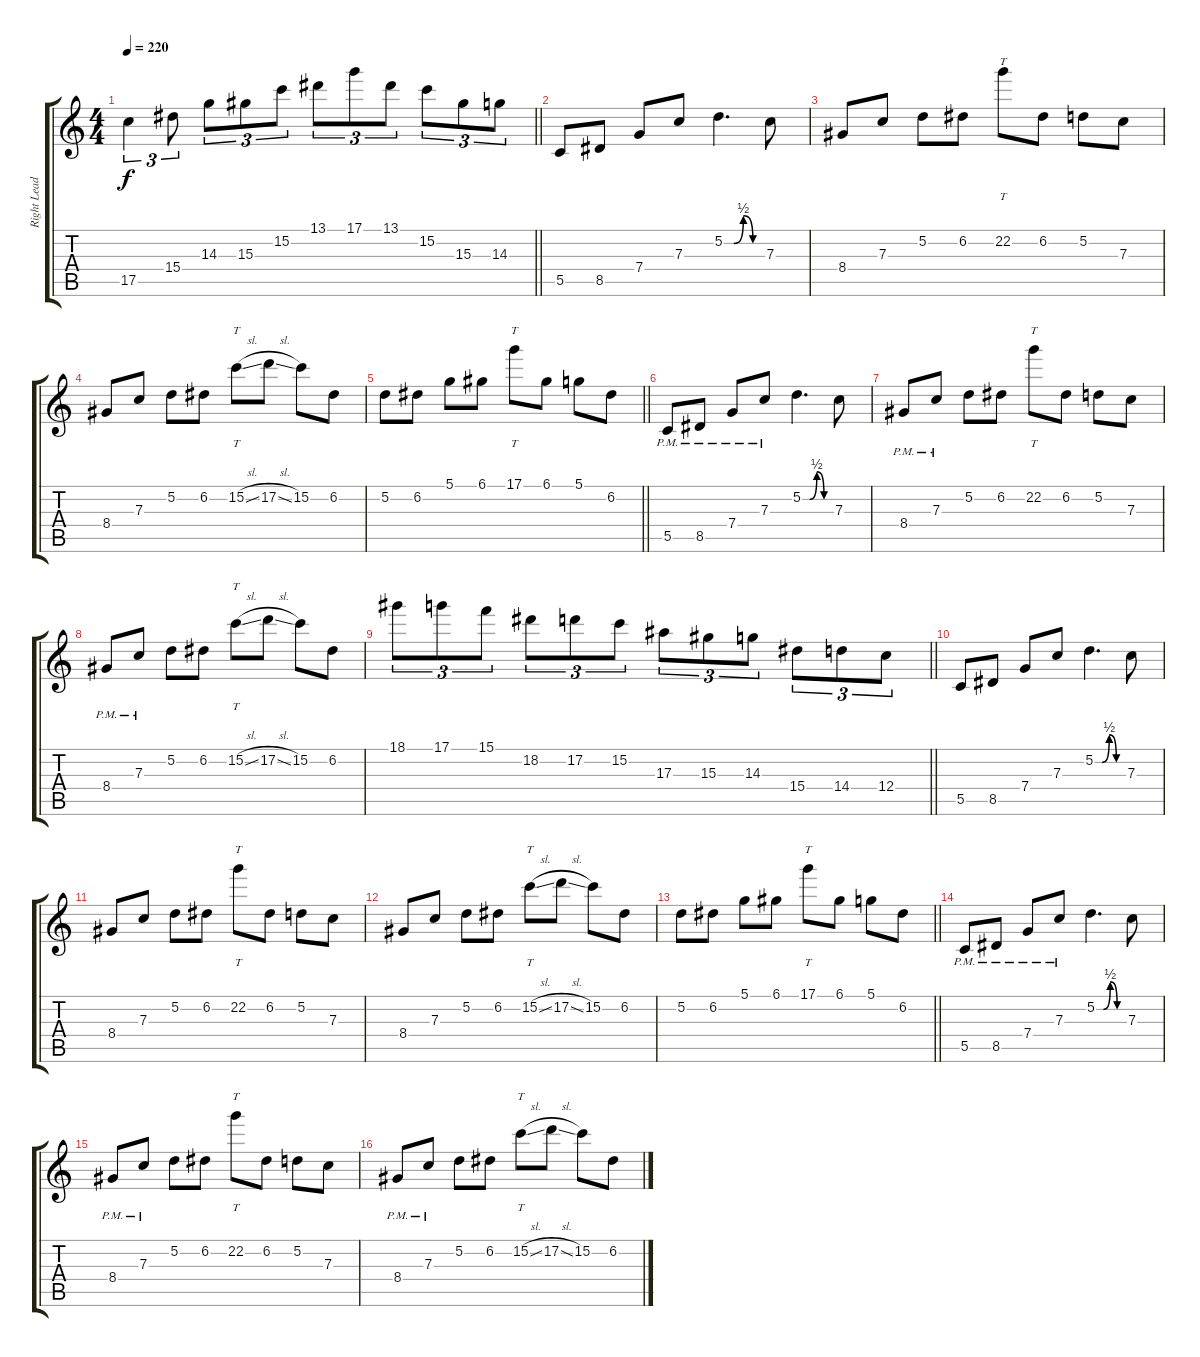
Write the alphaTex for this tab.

\track ("Right Lead 1" "Right Lead") {instrument distortionguitar}
\staff {score tabs}
\tuning (D4 A3 F3 C3 G2 C2) {hide}
\ts (4 4)
\tempo 220
\clef g2
\barLineRight lightlight
\ks c
17.5.4{tu (3 2) dy f} 15.4.8{tu (3 2)} 14.3.8{tu (3 2)} 15.3.8{tu (3 2)} 15.2.8{tu (3 2)} 13.1.8{tu (3 2)} 17.1.8{tu (3 2)} 13.1.8{tu (3 2)} 15.2.8{tu (3 2)} 15.3.8{tu (3 2)} 14.3.8{tu (3 2)} |
5.5.8 8.5.8 7.4.8 7.3.8 5.2{be (custom 0 0 15 0 30 2 45 0 60 0)}.4{d} 7.3.8 |
8.4.8 7.3.8 5.2.8 6.2.8 22.2.8{tt} 6.2.8 5.2.8 7.3.8 |
8.4.8 7.3.8 5.2.8 6.2.8 15.2{sl}.8{tt} 17.2{sl}.8 15.2.8 6.2.8 |
\barLineRight lightlight
5.2.8 6.2.8 5.1.8 6.1.8 17.1.8{tt} 6.1.8 5.1.8 6.2.8 |
5.5{pm}.8 8.5{pm}.8 7.4{pm}.8 7.3{pm}.8 5.2{be (custom 0 0 15 0 30 2 45 0 60 0)}.4{d} 7.3.8 |
8.4{pm}.8 7.3{pm}.8 5.2.8 6.2.8 22.2.8{tt} 6.2.8 5.2.8 7.3.8 |
8.4{pm}.8 7.3{pm}.8 5.2.8 6.2.8 15.2{sl}.8{tt} 17.2{sl}.8 15.2.8 6.2.8 |
\barLineRight lightlight
18.1.8{tu (3 2)} 17.1.8{tu (3 2)} 15.1.8{tu (3 2)} 18.2.8{tu (3 2)} 17.2.8{tu (3 2)} 15.2.8{tu (3 2)} 17.3.8{tu (3 2)} 15.3.8{tu (3 2)} 14.3.8{tu (3 2)} 15.4.8{tu (3 2)} 14.4.8{tu (3 2)} 12.4.8{tu (3 2)} |
\section ("" "")
5.5.8{volume 16} 8.5.8 7.4.8 7.3.8 5.2{be (custom 0 0 15 0 30 2 45 0 60 0)}.4{d} 7.3.8 |
8.4.8 7.3.8 5.2.8 6.2.8 22.2.8{tt} 6.2.8 5.2.8 7.3.8 |
8.4.8 7.3.8 5.2.8 6.2.8 15.2{sl}.8{tt} 17.2{sl}.8 15.2.8 6.2.8 |
\barLineRight lightlight
5.2.8 6.2.8 5.1.8 6.1.8 17.1.8{tt} 6.1.8 5.1.8 6.2.8 |
5.5{pm}.8 8.5{pm}.8 7.4{pm}.8 7.3{pm}.8 5.2{be (custom 0 0 15 0 30 2 45 0 60 0)}.4{d} 7.3.8 |
8.4{pm}.8 7.3{pm}.8 5.2.8 6.2.8 22.2.8{tt} 6.2.8 5.2.8 7.3.8 |
8.4{pm}.8 7.3{pm}.8 5.2.8 6.2.8 15.2{sl}.8{tt} 17.2{sl}.8 15.2.8 6.2.8
